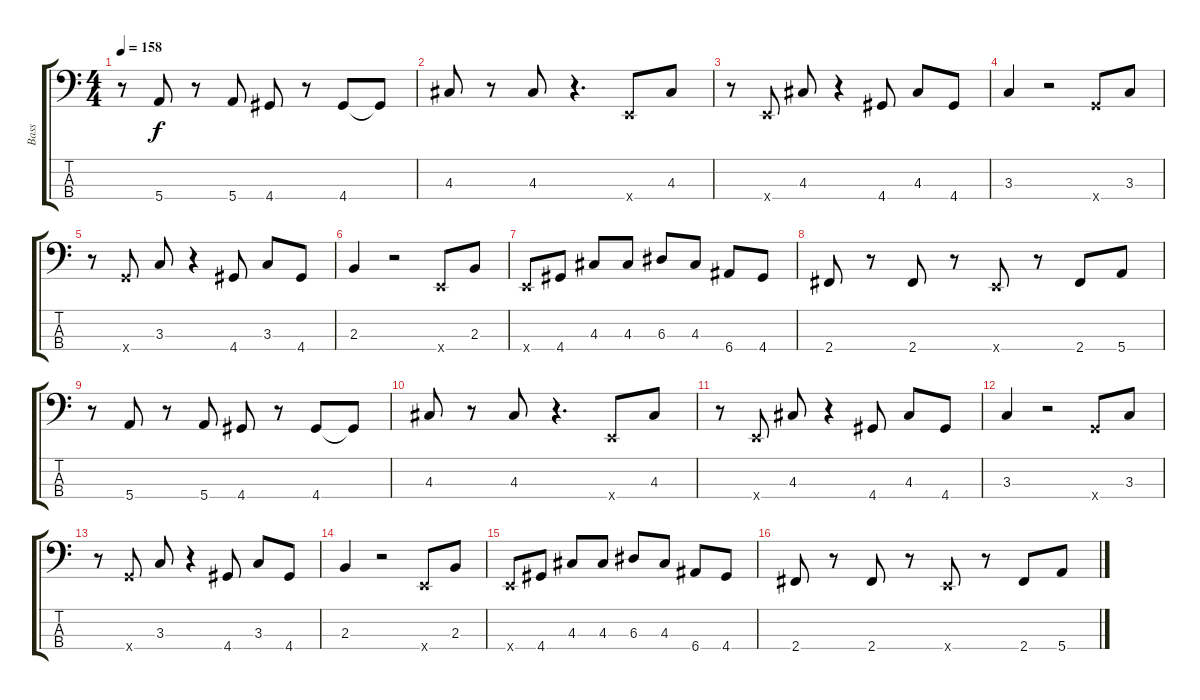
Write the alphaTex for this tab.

\track ("Bass" "Bass") {instrument electricbassfinger}
\staff {score tabs}
\tuning (G2 D2 A1 E1) {hide}
\ts (4 4)
\tempo 158
\clef f4
\ks c
r.8{dy f} 5.4.8 r.8 5.4.8 4.4.8 r.8 4.4.8 4.4{t}.8 |
4.3.8 r.8 4.3.8 r.4{d} 0.4{x}.8 4.3.8 |
r.8 0.4{x}.8 4.3.8 r.4 4.4.8 4.3.8 4.4.8 |
3.3.4 r.2 3.4{x}.8 3.3.8 |
r.8 3.4{x}.8 3.3.8 r.4 4.4.8 3.3.8 4.4.8 |
2.3.4 r.2 0.4{x}.8 2.3.8 |
0.4{x}.8 4.4.8 4.3.8 4.3.8 6.3.8 4.3.8 6.4.8 4.4.8 |
2.4.8 r.8 2.4.8 r.8 0.4{x}.8 r.8 2.4.8 5.4.8 |
r.8 5.4.8 r.8 5.4.8 4.4.8 r.8 4.4.8 4.4{t}.8 |
4.3.8 r.8 4.3.8 r.4{d} 0.4{x}.8 4.3.8 |
r.8 0.4{x}.8 4.3.8 r.4 4.4.8 4.3.8 4.4.8 |
3.3.4 r.2 3.4{x}.8 3.3.8 |
r.8 3.4{x}.8 3.3.8 r.4 4.4.8 3.3.8 4.4.8 |
2.3.4 r.2 0.4{x}.8 2.3.8 |
0.4{x}.8 4.4.8 4.3.8 4.3.8 6.3.8 4.3.8 6.4.8 4.4.8 |
2.4.8 r.8 2.4.8 r.8 0.4{x}.8 r.8 2.4.8 5.4.8
